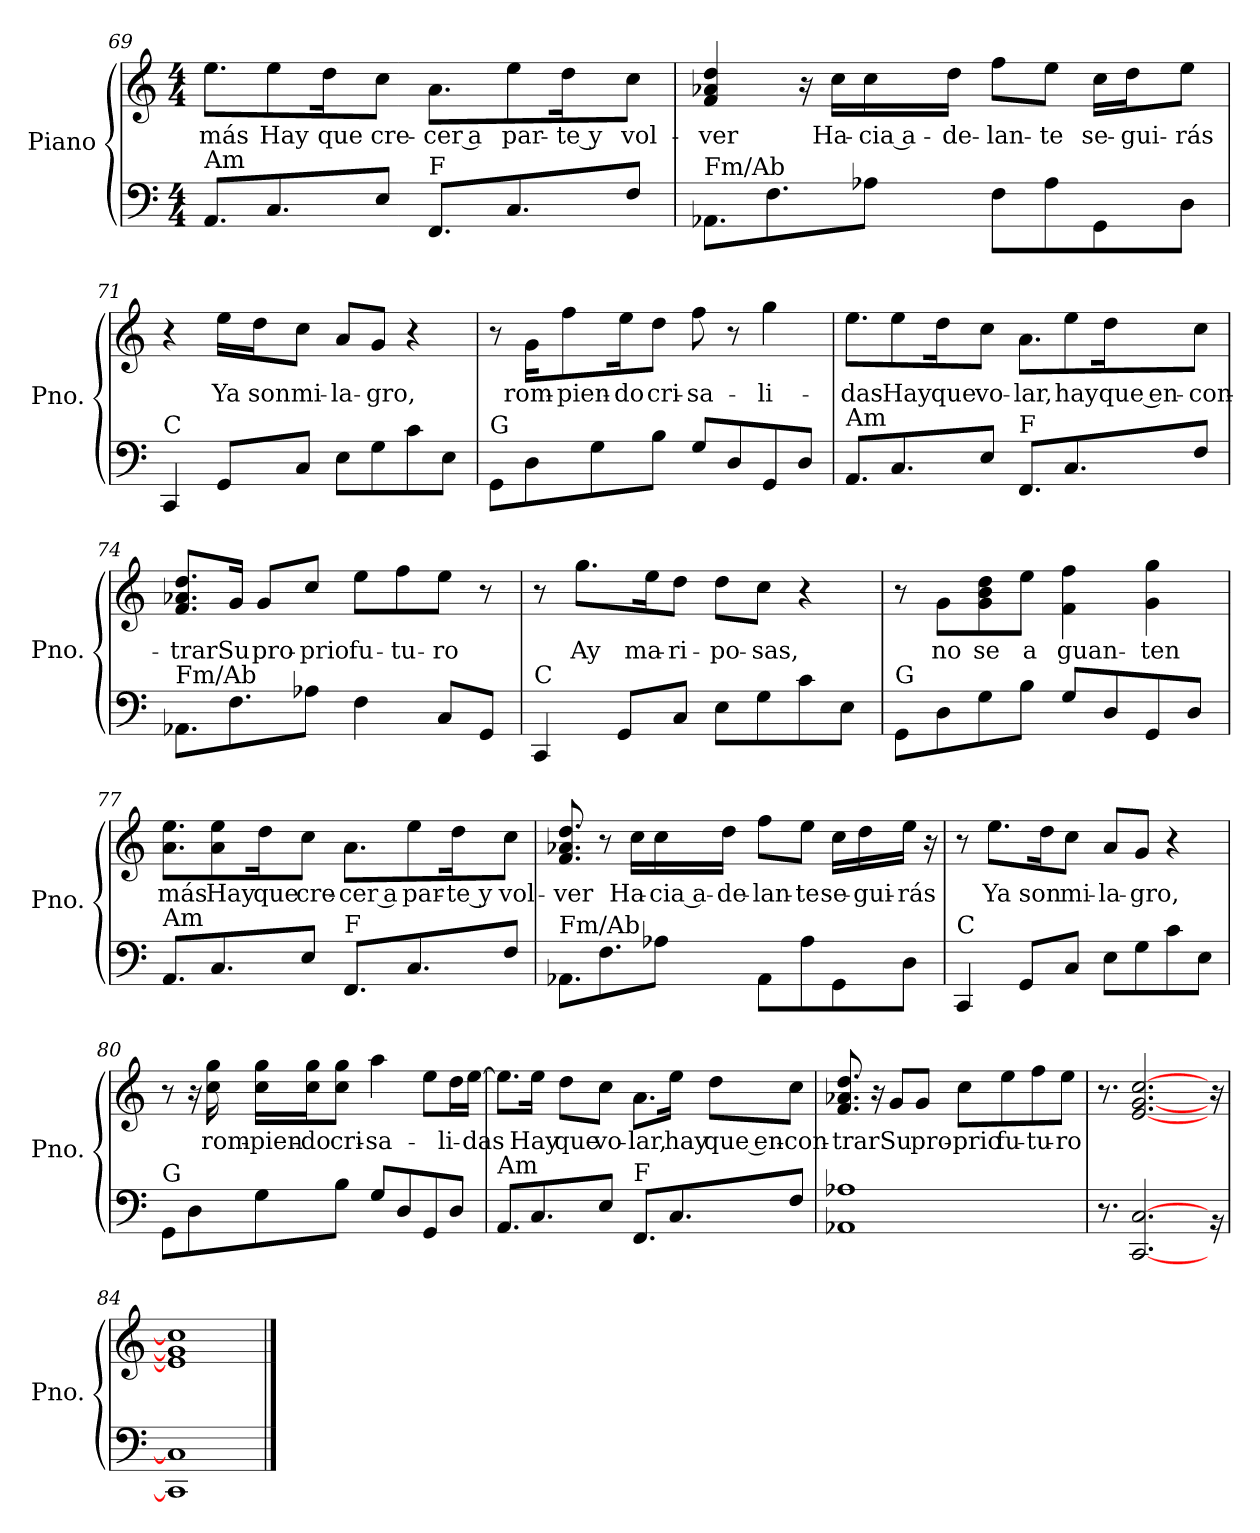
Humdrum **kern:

**kern	**kern	**text
*part1	*part1	*part1
*staff2	*staff1	*staff1
*I"Piano	*	*
*I'Pno.	*	*
!!LO:LB:g=z
*clefF4	*clefG2	*
*k[]	*k[]	*
*M4/4	*M4/4	*
=69	=69	=69
!LO:TX:a:t=Am	!	!
!	!	!LO:LY:b
8.AA/L	8.ee\L	más
!	!	!LO:LY:b
8.C/	8ee\	Hay
!	!	!LO:LY:b
.	16dd\K	que
!	!	!LO:LY:b
8E/J	8cc\J	cre-
!LO:TX:a:t=F	!	!
!	!	!LO:LY:b
8.FF/L	8.a\L	-cer a
!	!	!LO:LY:b
8.C/	8ee\	par-
!	!	!LO:LY:b
.	16dd\K	-te y
!	!	!LO:LY:b
8F/J	8cc\J	vol-
=70	=70	=70
!LO:TX:a:t=Fm/Ab	!	!
!	!	!LO:LY:b
8.AA-X\L	4f/ 4a-X/ 4dd/	-ver
8.F\	.	.
.	16r	.
!	!	!LO:LY:b
.	16cc\LL	Ha-
!	!	!LO:LY:b
8A-X\J	16cc\	-cia a-
!	!	!LO:LY:b
.	16dd\JJ	-de-
!	!	!LO:LY:b
8F\L	8ff\L	-lan-
!	!	!LO:LY:b
8A-\	8ee\J	-te
!	!	!LO:LY:b
8GG\	16cc\LL	se-
!	!	!LO:LY:b
.	16dd\J	-gui-
!	!	!LO:LY:b
8D\J	8ee\J	-rás
=71	=71	=71
!LO:TX:a:t=C	!	!
4CC/	4r	.
!	!	!LO:LY:b
8GG/L	16ee\LL	Ya
!	!	!LO:LY:b
.	16dd\J	son
!	!	!LO:LY:b
8C/J	8cc\J	mi-
!	!	!LO:LY:b
8E\L	8a/L	-la-
!	!	!LO:LY:b
8G\	8g/J	-gro,
8c\	4r	.
8E\J	.	.
!!LO:LB:g=z
=72	=72	=72
!LO:TX:a:t=G	!	!
8GG\L	8r	.
!	!	!LO:LY:b
8D\	16g\KL	rom-
!	!	!LO:LY:b
.	8ff\	-pien-
8G\	.	.
!	!	!LO:LY:b
.	16ee\K	-do
!	!	!LO:LY:b
8B\J	8dd\J	cri-
!	!	!LO:LY:b
8G/L	8ff\	-sa-
8D/	8r	.
!	!	!LO:LY:b
8GG/	4gg\	-li-
8D/J	.	.
=73	=73	=73
!LO:TX:a:t=Am	!	!
!	!	!LO:LY:b
8.AA/L	8.ee\L	-das
!	!	!LO:LY:b
8.C/	8ee\	Hay
!	!	!LO:LY:b
.	16dd\K	que
!	!	!LO:LY:b
8E/J	8cc\J	vo-
!LO:TX:a:t=F	!	!
!	!	!LO:LY:b
8.FF/L	8.a\L	-lar,
!	!	!LO:LY:b
8.C/	8ee\	hay
!	!	!LO:LY:b
.	16dd\K	que en-
!	!	!LO:LY:b
8F/J	8cc\J	-con-
=74	=74	=74
!LO:TX:a:t=Fm/Ab	!	!
!	!	!LO:LY:b
8.AA-X\L	8.f/ 8.a-X/ 8.dd/L	-trar
!	!	!LO:LY:b
8.F\	16g/Jk	Su
!	!	!LO:LY:b
.	8g/L	pro-
!	!	!LO:LY:b
8A-X\J	8cc/J	-prio
!	!	!LO:LY:b
4F\	8ee\L	fu-
!	!	!LO:LY:b
.	8ff\	-tu-
!	!	!LO:LY:b
8C/L	8ee\J	-ro
8GG/J	8r	.
!!LO:LB:g=z
=75	=75	=75
!LO:TX:a:t=C	!	!
4CC/	8r	.
!	!	!LO:LY:b
.	8.gg\L	Ay
8GG/L	.	.
!	!	!LO:LY:b
.	16ee\K	ma-
!	!	!LO:LY:b
8C/J	8dd\J	-ri-
!	!	!LO:LY:b
8E\L	8dd\L	-po-
!	!	!LO:LY:b
8G\	8cc\J	-sas,
8c\	4r	.
8E\J	.	.
=76	=76	=76
!LO:TX:a:t=G	!	!
8GG\L	8r	.
!	!	!LO:LY:b
8D\	8g\L	no
!	!	!LO:LY:b
8G\	8g\ 8b\ 8dd\	se
!	!	!LO:LY:b
8B\J	8ee\J	a
!	!	!LO:LY:b
8G/L	4f\ 4ff\	guan-
8D/	.	.
!	!	!LO:LY:b
8GG/	4g\ 4gg\	-ten
8D/J	.	.
=77	=77	=77
!LO:TX:a:t=Am	!	!
!	!	!LO:LY:b
8.AA/L	8.a\ 8.ee\L	más
!	!	!LO:LY:b
8.C/	8a\ 8ee\	Hay
!	!	!LO:LY:b
.	16dd\K	que
!	!	!LO:LY:b
8E/J	8cc\J	cre-
!LO:TX:a:t=F	!	!
!	!	!LO:LY:b
8.FF/L	8.a\L	-cer a
!	!	!LO:LY:b
8.C/	8ee\	par-
!	!	!LO:LY:b
.	16dd\K	-te y
!	!	!LO:LY:b
8F/J	8cc\J	vol-
!!LO:PB:g=z
=78	=78	=78
!LO:TX:a:t=Fm/Ab	!	!
!	!	!LO:LY:b
8.AA-X\L	8.f/ 8.a-X/ 8.dd/	-ver
8.F\	8r	.
!	!	!LO:LY:b
.	16cc\LL	Ha-
!	!	!LO:LY:b
8A-X\J	16cc\	-cia a-
!	!	!LO:LY:b
.	16dd\JJ	-de-
!	!	!LO:LY:b
8AA-\L	8ff\L	-lan-
!	!	!LO:LY:b
8A-\	8ee\J	-te
!	!	!LO:LY:b
8GG\	16cc\LL	se-
!	!	!LO:LY:b
.	16dd\	-gui-
!	!	!LO:LY:b
8D\J	16ee\JJ	-rás
.	16r	.
=79	=79	=79
!LO:TX:a:t=C	!	!
4CC/	8r	.
!	!	!LO:LY:b
.	8.ee\L	Ya
8GG/L	.	.
!	!	!LO:LY:b
.	16dd\K	son
!	!	!LO:LY:b
8C/J	8cc\J	mi-
!	!	!LO:LY:b
8E\L	8a/L	-la-
!	!	!LO:LY:b
8G\	8g/J	-gro,
8c\	4r	.
8E\J	.	.
=80	=80	=80
!LO:TX:a:t=G	!	!
8GG\L	8r	.
8D\	16r	.
!	!	!LO:LY:b
.	16cc\ 16gg\	rom-
!	!	!LO:LY:b
8G\	16cc\ 16gg\LL	-pien-
!	!	!LO:LY:b
.	16cc\ 16gg\J	-do
!	!	!LO:LY:b
8B\J	8cc\ 8gg\J	cri-
!	!	!LO:LY:b
8G/L	4aa\	-sa-
8D/	.	.
8GG/	8ee\L	.
!	!	!LO:LY:b
8D/J	16dd\L	-li-
!	!	!LO:LY:b
.	[16ee\JJ	-das
!!LO:LB:g=z
=81	=81	=81
!LO:TX:a:t=Am	!	!
8.AA/L	8.ee\L]	.
!	!	!LO:LY:b
8.C/	16ee\Jk	Hay
!	!	!LO:LY:b
.	8dd\L	que
!	!	!LO:LY:b
8E/J	8cc\J	vo-
!LO:TX:a:t=F	!	!
!	!	!LO:LY:b
8.FF/L	8.a\L	-lar,
!	!	!LO:LY:b
8.C/	16ee\Jk	hay
!	!	!LO:LY:b
.	8dd\L	que en-
!	!	!LO:LY:b
8F/J	8cc\J	-con-
=82	=82	=82
!	!	!LO:LY:b
1AA-X 1A-X	8.f/ 8.a-X/ 8.dd/	-trar
.	16r	.
*	*MM80	*
!	!	!LO:LY:b
.	8g/L	Su
!	!	!LO:LY:b
.	8g/J	pro-
!	!	!LO:LY:b
.	8cc\L	-prio
!	!	!LO:LY:b
.	8ee\	fu-
!	!	!LO:LY:b
.	8ff\	-tu-
!	!	!LO:LY:b
.	8ee\J	ro
=83	=83	=83
8.r	8.r	.
[2.CC/ [2.C/	[2.e/ [2.g/ [2.cc/	.
16rBB	16r	.
=84	=84	=84
1CC] 1C]	1e] 1g] 1cc]	.
==	==	==
*-	*-	*-
